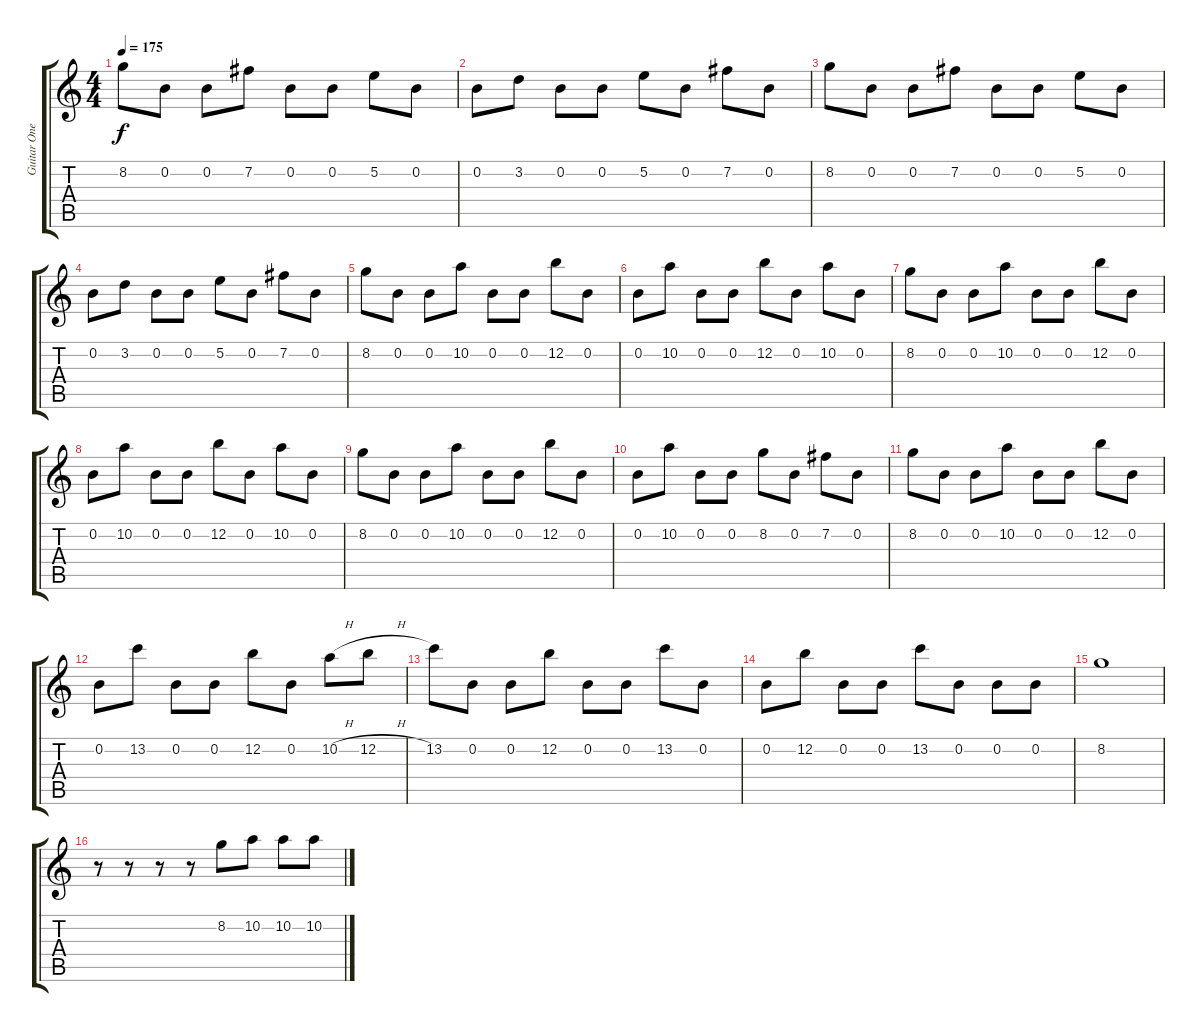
\track ("Guitar One" "Guitar One") {instrument overdrivenguitar}
\staff {score tabs}
\tuning (E4 B3 G3 D3 A2 E2) {hide}
\ts (4 4)
\tempo 175
\clef g2
\ks c
8.2.8{dy f} 0.2.8 0.2.8 7.2.8 0.2.8 0.2.8 5.2.8 0.2.8 |
0.2.8 3.2.8 0.2.8 0.2.8 5.2.8 0.2.8 7.2.8 0.2.8 |
8.2.8 0.2.8 0.2.8 7.2.8 0.2.8 0.2.8 5.2.8 0.2.8 |
0.2.8 3.2.8 0.2.8 0.2.8 5.2.8 0.2.8 7.2.8 0.2.8 |
8.2.8 0.2.8 0.2.8 10.2.8 0.2.8 0.2.8 12.2.8 0.2.8 |
0.2.8 10.2.8 0.2.8 0.2.8 12.2.8 0.2.8 10.2.8 0.2.8 |
8.2.8 0.2.8 0.2.8 10.2.8 0.2.8 0.2.8 12.2.8 0.2.8 |
0.2.8 10.2.8 0.2.8 0.2.8 12.2.8 0.2.8 10.2.8 0.2.8 |
8.2.8 0.2.8 0.2.8 10.2.8 0.2.8 0.2.8 12.2.8 0.2.8 |
0.2.8 10.2.8 0.2.8 0.2.8 8.2.8 0.2.8 7.2.8 0.2.8 |
8.2.8 0.2.8 0.2.8 10.2.8 0.2.8 0.2.8 12.2.8 0.2.8 |
0.2.8 13.2.8 0.2.8 0.2.8 12.2.8 0.2.8 10.2{h}.8 12.2{h}.8 |
13.2.8 0.2.8 0.2.8 12.2.8 0.2.8 0.2.8 13.2.8 0.2.8 |
0.2.8 12.2.8 0.2.8 0.2.8 13.2.8 0.2.8 0.2.8 0.2.8 |
8.2.1 |
r.8 r.8 r.8 r.8 8.2.8 10.2.8 10.2.8 10.2.8
